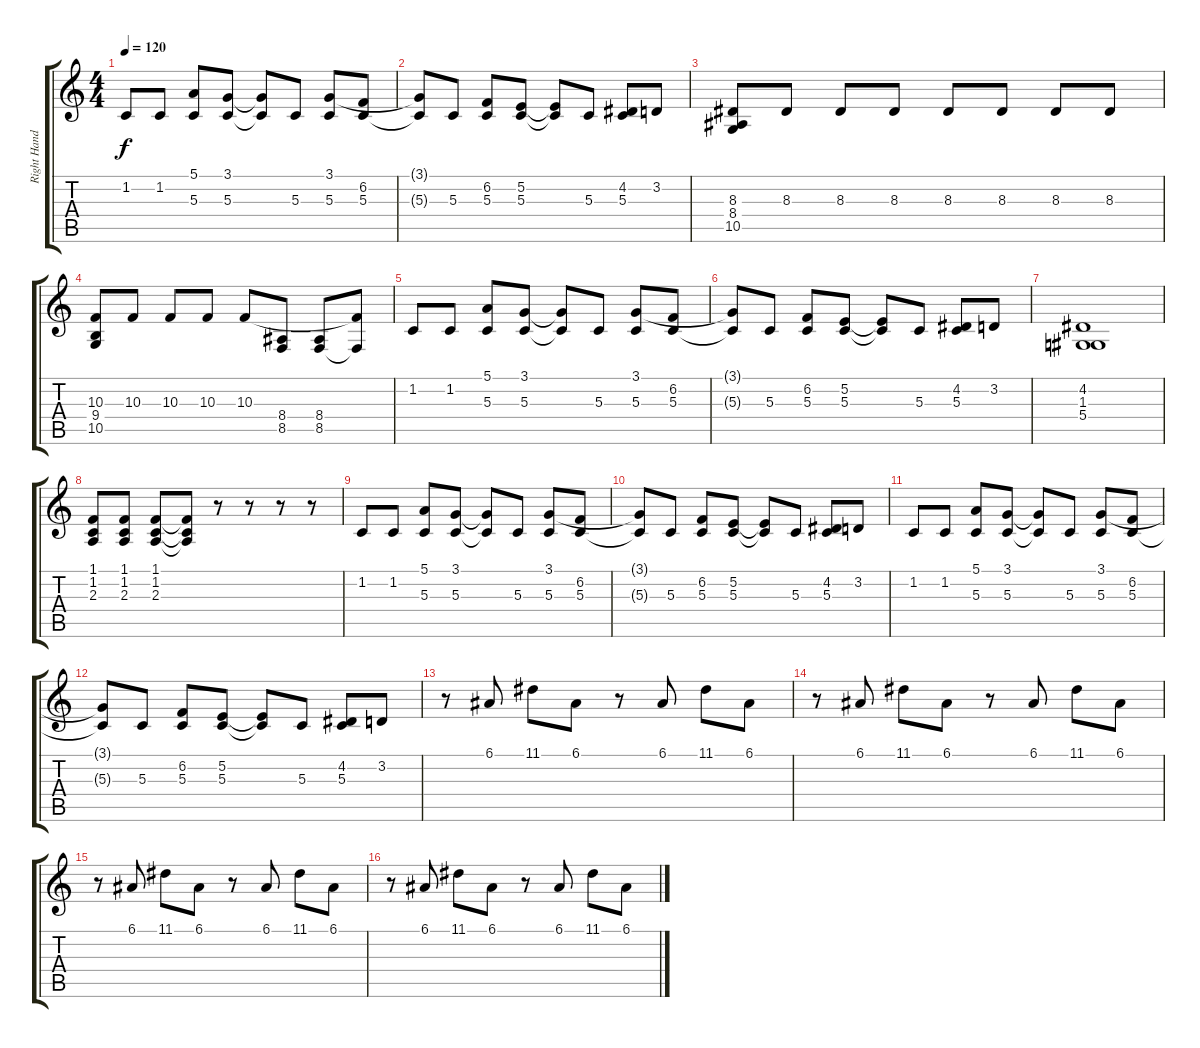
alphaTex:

\track ("Right Hand" "Right Hand") {instrument acousticgrandpiano}
\staff {score tabs}
\tuning (E4 B3 G3 D3 A2 E2) {hide}
\ts (4 4)
\tempo 120
\clef g2
\ks c
1.2.8{dy f} 1.2.8 (5.1 5.3).8 (3.1 5.3).8 (3.1{t} 5.3{t}).8 5.3.8 (3.1 5.3).8 (6.2 5.3).8 |
(3.1{t} 5.3{t}).8 5.3.8 (6.2 5.3).8 (5.2 5.3).8 (5.2{t} 5.3{t}).8 5.3.8 (4.2 5.3).8 3.2.8 |
(8.3 8.4 10.5).8 8.3.8 8.3.8 8.3.8 8.3.8 8.3.8 8.3.8 8.3.8 |
(10.3 9.4 10.5).8 10.3.8 10.3.8 10.3.8 10.3.8 (8.4 8.5).8 (8.4 8.5).8 (10.3{t} 8.5{t}).8 |
1.2.8 1.2.8 (5.1 5.3).8 (3.1 5.3).8 (3.1{t} 5.3{t}).8 5.3.8 (3.1 5.3).8 (6.2 5.3).8 |
(3.1{t} 5.3{t}).8 5.3.8 (6.2 5.3).8 (5.2 5.3).8 (5.2{t} 5.3{t}).8 5.3.8 (4.2 5.3).8 3.2.8 |
(4.2 1.3 5.4).1 |
(1.1 1.2 2.3).8 (1.1 1.2 2.3).8 (1.1 1.2 2.3).8 (1.1{t} 1.2{t} 2.3{t}).8 r.8 r.8 r.8 r.8 |
1.2.8 1.2.8 (5.1 5.3).8 (3.1 5.3).8 (3.1{t} 5.3{t}).8 5.3.8 (3.1 5.3).8 (6.2 5.3).8 |
(3.1{t} 5.3{t}).8 5.3.8 (6.2 5.3).8 (5.2 5.3).8 (5.2{t} 5.3{t}).8 5.3.8 (4.2 5.3).8 3.2.8 |
1.2.8 1.2.8 (5.1 5.3).8 (3.1 5.3).8 (3.1{t} 5.3{t}).8 5.3.8 (3.1 5.3).8 (6.2 5.3).8 |
(3.1{t} 5.3{t}).8 5.3.8 (6.2 5.3).8 (5.2 5.3).8 (5.2{t} 5.3{t}).8 5.3.8 (4.2 5.3).8 3.2.8 |
r.8 6.1.8 11.1.8 6.1.8 r.8 6.1.8 11.1.8 6.1.8 |
r.8 6.1.8 11.1.8 6.1.8 r.8 6.1.8 11.1.8 6.1.8 |
r.8 6.1.8 11.1.8 6.1.8 r.8 6.1.8 11.1.8 6.1.8 |
r.8 6.1.8 11.1.8 6.1.8 r.8 6.1.8 11.1.8 6.1.8
